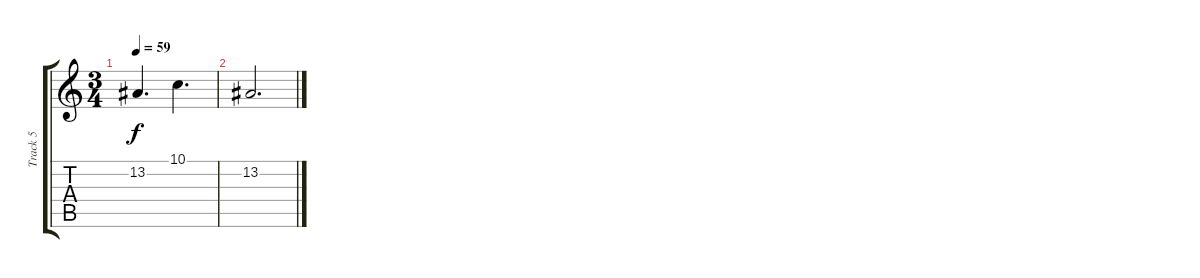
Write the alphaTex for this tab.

\track ("Track 5" "Track 5") {instrument stringensemble1}
\staff {score tabs}
\tuning (D4 A3 F3 C3 G2 D2) {hide}
\ts (3 4)
\tempo 59
\clef g2
\ks c
13.2.4{d dy f} 10.1.4{d} |
13.2.2{d}
